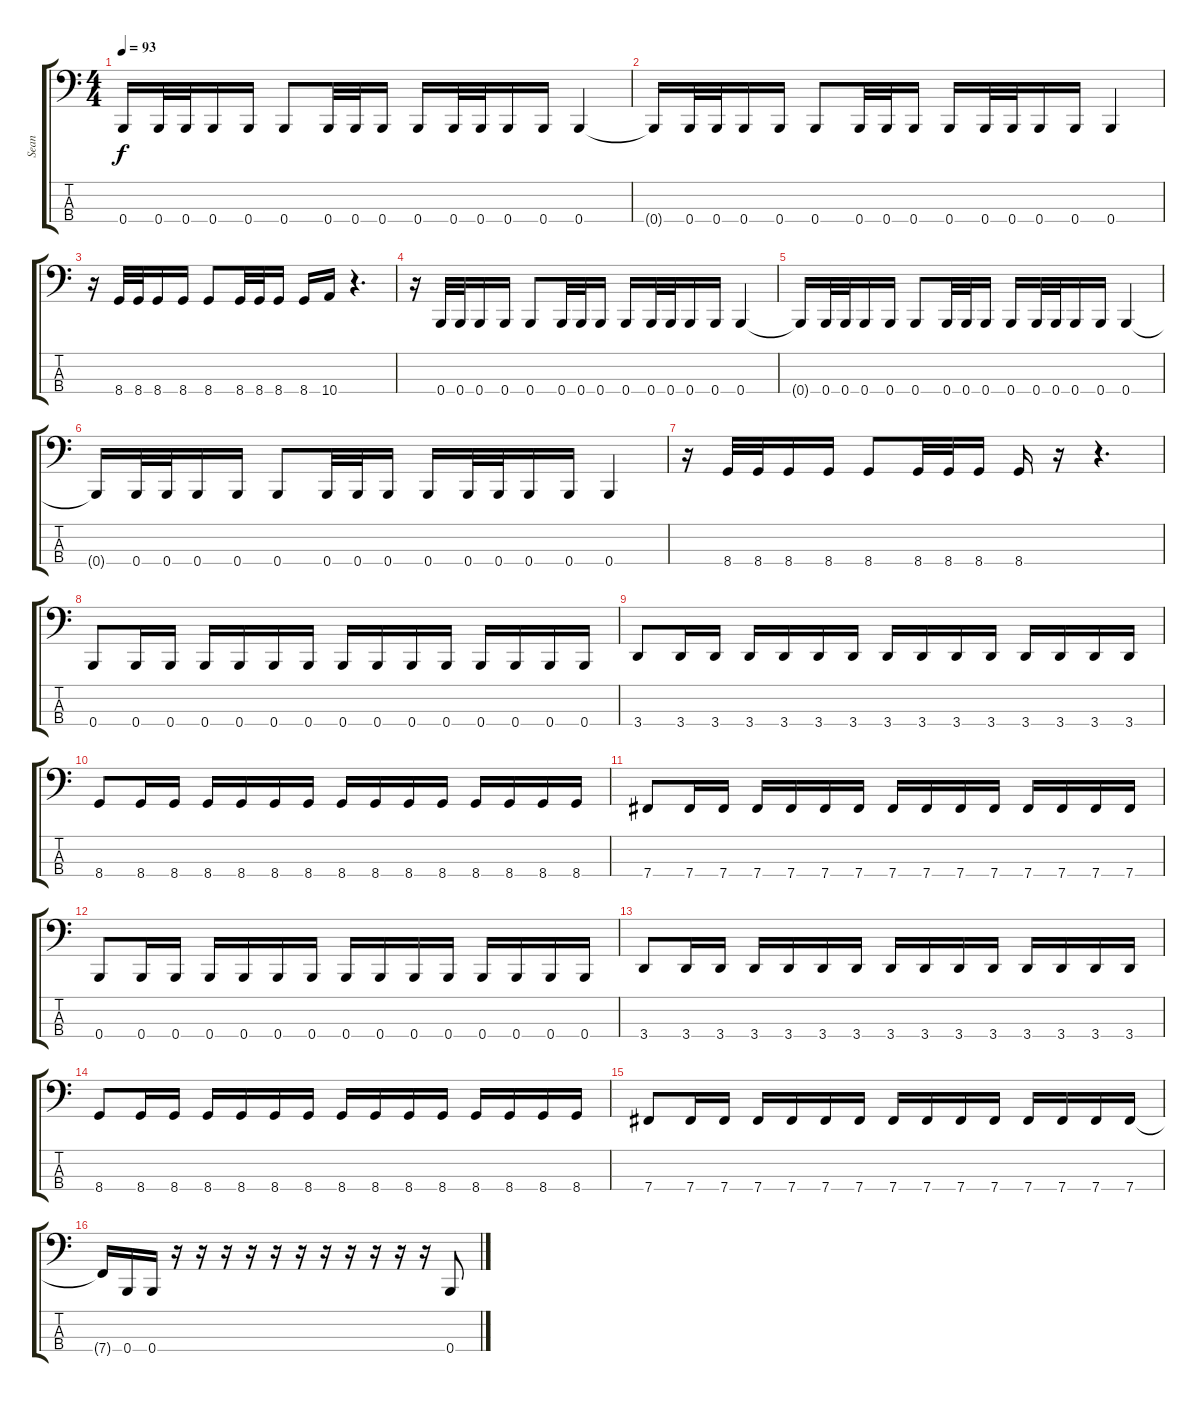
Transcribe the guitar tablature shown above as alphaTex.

\track ("Sean" "Sean") {instrument electricbasspick}
\staff {score tabs}
\tuning (E2 B1 Gb1 B0) {hide}
\ts (4 4)
\tempo 93
\clef f4
\ks c
0.4{t}.16{dy f} 0.4.32 0.4.32 0.4.16 0.4.16 0.4.8 0.4.32 0.4.32 0.4.16 0.4.16 0.4.32 0.4.32 0.4.16 0.4.16 0.4.4 |
0.4{t}.16 0.4.32 0.4.32 0.4.16 0.4.16 0.4.8 0.4.32 0.4.32 0.4.16 0.4.16 0.4.32 0.4.32 0.4.16 0.4.16 0.4.4 |
r.16 8.4.32 8.4.32 8.4.16 8.4.16 8.4.8 8.4.32 8.4.32 8.4.16 8.4.16 10.4.16 r.4{d} |
r.16 0.4.32 0.4.32 0.4.16 0.4.16 0.4.8 0.4.32 0.4.32 0.4.16 0.4.16 0.4.32 0.4.32 0.4.16 0.4.16 0.4.4 |
0.4{t}.16 0.4.32 0.4.32 0.4.16 0.4.16 0.4.8 0.4.32 0.4.32 0.4.16 0.4.16 0.4.32 0.4.32 0.4.16 0.4.16 0.4.4 |
0.4{t}.16 0.4.32 0.4.32 0.4.16 0.4.16 0.4.8 0.4.32 0.4.32 0.4.16 0.4.16 0.4.32 0.4.32 0.4.16 0.4.16 0.4.4 |
r.16 8.4.32 8.4.32 8.4.16 8.4.16 8.4.8 8.4.32 8.4.32 8.4.16 8.4.16 r.16 r.4{d} |
0.4.8 0.4.16 0.4.16 0.4.16 0.4.16 0.4.16 0.4.16 0.4.16 0.4.16 0.4.16 0.4.16 0.4.16 0.4.16 0.4.16 0.4.16 |
3.4.8 3.4.16 3.4.16 3.4.16 3.4.16 3.4.16 3.4.16 3.4.16 3.4.16 3.4.16 3.4.16 3.4.16 3.4.16 3.4.16 3.4.16 |
8.4.8 8.4.16 8.4.16 8.4.16 8.4.16 8.4.16 8.4.16 8.4.16 8.4.16 8.4.16 8.4.16 8.4.16 8.4.16 8.4.16 8.4.16 |
7.4.8 7.4.16 7.4.16 7.4.16 7.4.16 7.4.16 7.4.16 7.4.16 7.4.16 7.4.16 7.4.16 7.4.16 7.4.16 7.4.16 7.4.16 |
0.4.8 0.4.16 0.4.16 0.4.16 0.4.16 0.4.16 0.4.16 0.4.16 0.4.16 0.4.16 0.4.16 0.4.16 0.4.16 0.4.16 0.4.16 |
3.4.8 3.4.16 3.4.16 3.4.16 3.4.16 3.4.16 3.4.16 3.4.16 3.4.16 3.4.16 3.4.16 3.4.16 3.4.16 3.4.16 3.4.16 |
8.4.8 8.4.16 8.4.16 8.4.16 8.4.16 8.4.16 8.4.16 8.4.16 8.4.16 8.4.16 8.4.16 8.4.16 8.4.16 8.4.16 8.4.16 |
7.4.8 7.4.16 7.4.16 7.4.16 7.4.16 7.4.16 7.4.16 7.4.16 7.4.16 7.4.16 7.4.16 7.4.16 7.4.16 7.4.16 7.4.16 |
7.4{t}.16 0.4.16 0.4.16 r.16 r.16 r.16 r.16 r.16 r.16 r.16 r.16 r.16 r.16 r.16 0.4.8
